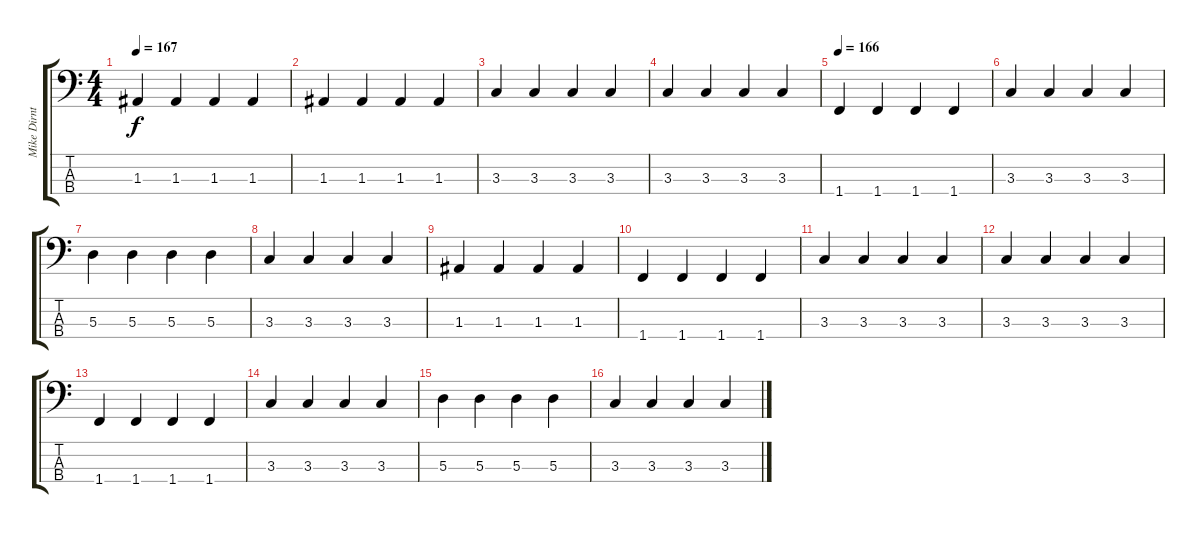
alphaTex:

\track ("Mike Dirnt - Bass" "Mike Dirnt") {instrument electricbassfinger}
\staff {score tabs}
\tuning (G2 D2 A1 E1) {hide}
\ts (4 4)
\tempo 167
\clef f4
\ks c
1.3.4{dy f} 1.3.4 1.3.4 1.3.4 |
1.3.4 1.3.4 1.3.4 1.3.4 |
3.3.4 3.3.4 3.3.4 3.3.4 |
3.3.4 3.3.4 3.3.4 3.3.4 |
\tempo 166
1.4.4 1.4.4 1.4.4 1.4.4 |
3.3.4 3.3.4 3.3.4 3.3.4 |
5.3.4 5.3.4 5.3.4 5.3.4 |
3.3.4 3.3.4 3.3.4 3.3.4 |
1.3.4 1.3.4 1.3.4 1.3.4 |
1.4.4 1.4.4 1.4.4 1.4.4 |
3.3.4 3.3.4 3.3.4 3.3.4 |
3.3.4 3.3.4 3.3.4 3.3.4 |
1.4.4 1.4.4 1.4.4 1.4.4 |
3.3.4 3.3.4 3.3.4 3.3.4 |
5.3.4 5.3.4 5.3.4 5.3.4 |
3.3.4 3.3.4 3.3.4 3.3.4
